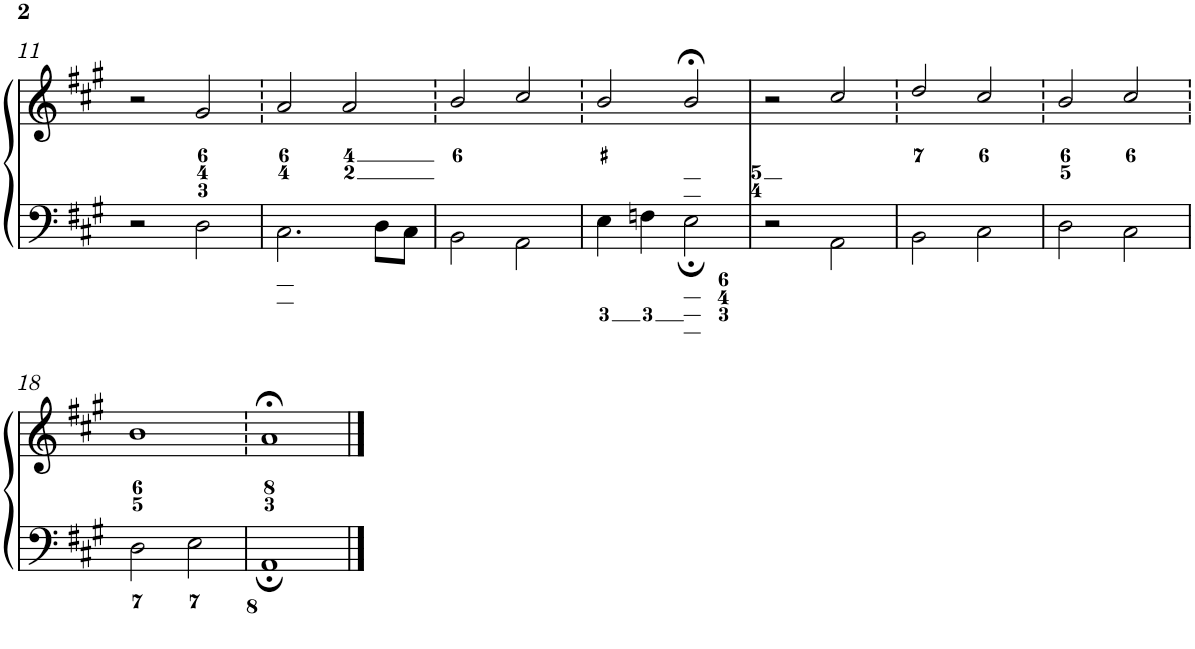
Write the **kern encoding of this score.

**kern	**kern
*part1	*part1
*staff2	*staff1
*I"Piano	*
*I'Pno.	*
!!LO:PB:g=z
*clefF4	*clefG2
*k[f#c#g#]	*k[f#c#g#]
*A:	*A:
*M4/4	*M4/4
*met(c)	*met(c)
=11	=11
2r	2r
2D\	2g#/
=12	=12
2.C#\	2a/
.	2a/
8D\L	.
8C#\J	.
=13	=13
2BB\	2b/
2AA\	2cc#/
=14	=14
4E\	2b/
4Fn\	.
2E;\	2b;</
=15	=15
2r	2r
2AA\	2cc#/
=16	=16
2BB\	2dd/
2C#\	2cc#/
=17	=17
2D\	2b/
2C#\	2cc#/
!!LO:LB:g=z
=18	=18
2D\	1b
2E\	.
=19	=19
1AA;	1a;<
==	==
*-	*-
